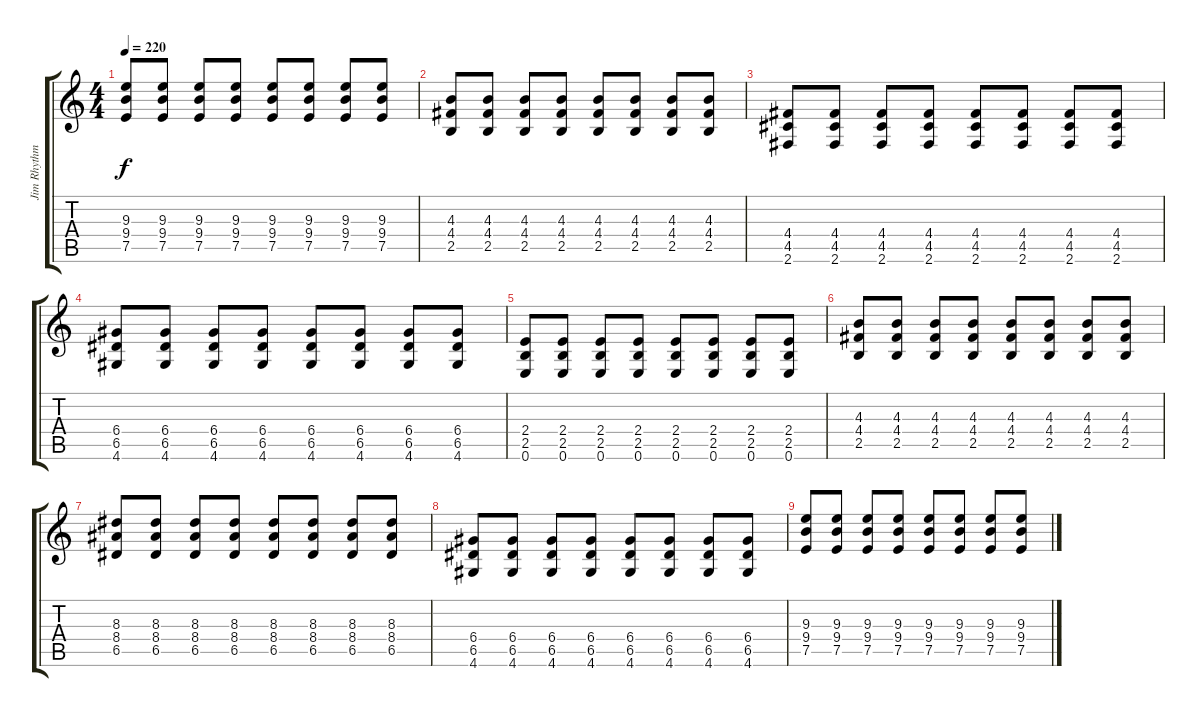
\track ("Jim Rhythm" "Jim Rhythm") {instrument distortionguitar}
\staff {score tabs}
\tuning (E4 B3 G3 D3 A2 E2) {hide}
\ts (4 4)
\tempo 220
\clef g2
\ks c
(9.3 9.4 7.5).8{dy f} (9.3 9.4 7.5).8 (9.3 9.4 7.5).8 (9.3 9.4 7.5).8 (9.3 9.4 7.5).8 (9.3 9.4 7.5).8 (9.3 9.4 7.5).8 (9.3 9.4 7.5).8 |
(4.3 4.4 2.5).8 (4.3 4.4 2.5).8 (4.3 4.4 2.5).8 (4.3 4.4 2.5).8 (4.3 4.4 2.5).8 (4.3 4.4 2.5).8 (4.3 4.4 2.5).8 (4.3 4.4 2.5).8 |
(4.4 4.5 2.6).8 (4.4 4.5 2.6).8 (4.4 4.5 2.6).8 (4.4 4.5 2.6).8 (4.4 4.5 2.6).8 (4.4 4.5 2.6).8 (4.4 4.5 2.6).8 (4.4 4.5 2.6).8 |
(6.4 6.5 4.6).8 (6.4 6.5 4.6).8 (6.4 6.5 4.6).8 (6.4 6.5 4.6).8 (6.4 6.5 4.6).8 (6.4 6.5 4.6).8 (6.4 6.5 4.6).8 (6.4 6.5 4.6).8 |
(2.4 2.5 0.6).8 (2.4 2.5 0.6).8 (2.4 2.5 0.6).8 (2.4 2.5 0.6).8 (2.4 2.5 0.6).8 (2.4 2.5 0.6).8 (2.4 2.5 0.6).8 (2.4 2.5 0.6).8 |
(4.3 4.4 2.5).8 (4.3 4.4 2.5).8 (4.3 4.4 2.5).8 (4.3 4.4 2.5).8 (4.3 4.4 2.5).8 (4.3 4.4 2.5).8 (4.3 4.4 2.5).8 (4.3 4.4 2.5).8 |
(8.3 8.4 6.5).8 (8.3 8.4 6.5).8 (8.3 8.4 6.5).8 (8.3 8.4 6.5).8 (8.3 8.4 6.5).8 (8.3 8.4 6.5).8 (8.3 8.4 6.5).8 (8.3 8.4 6.5).8 |
(6.4 6.5 4.6).8 (6.4 6.5 4.6).8 (6.4 6.5 4.6).8 (6.4 6.5 4.6).8 (6.4 6.5 4.6).8 (6.4 6.5 4.6).8 (6.4 6.5 4.6).8 (6.4 6.5 4.6).8 |
(9.3 9.4 7.5).8 (9.3 9.4 7.5).8 (9.3 9.4 7.5).8 (9.3 9.4 7.5).8 (9.3 9.4 7.5).8 (9.3 9.4 7.5).8 (9.3 9.4 7.5).8 (9.3 9.4 7.5).8
